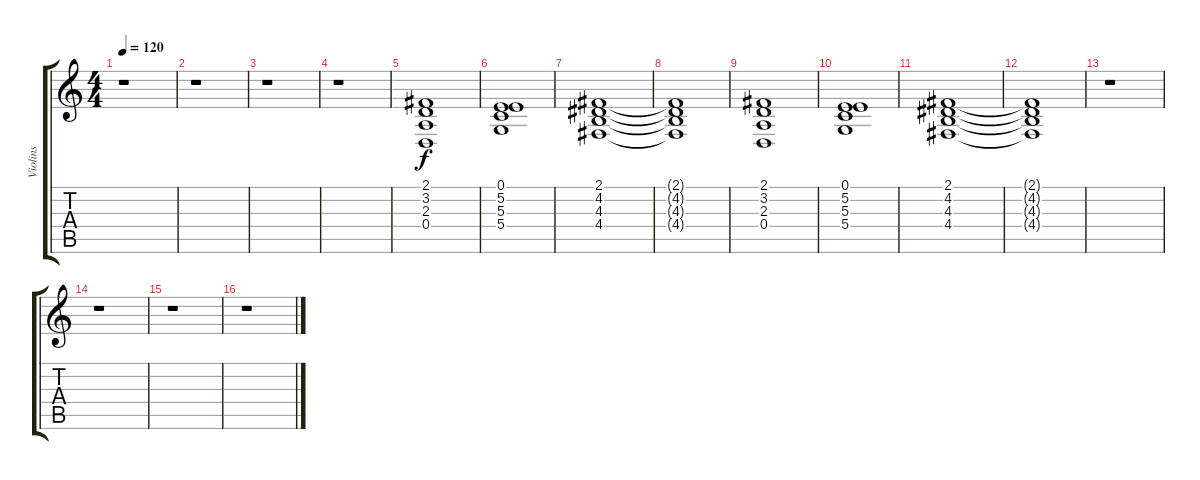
\track ("Violins" "Violins") {instrument synthstrings1}
\staff {score tabs}
\tuning (E4 B3 G3 D3 A2 E2) {hide}
\ts (4 4)
\tempo 120
\clef g2
\ks c
r.1{dy f} |
r.1 |
r.1 |
r.1 |
(2.1 3.2 2.3 0.4).1 |
(0.1 5.2 5.3 5.4).1 |
(2.1 4.2 4.3 4.4).1 |
(2.1{t} 4.2{t} 4.3{t} 4.4{t}).1 |
(2.1 3.2 2.3 0.4).1 |
(0.1 5.2 5.3 5.4).1 |
(2.1 4.2 4.3 4.4).1 |
(2.1{t} 4.2{t} 4.3{t} 4.4{t}).1 |
r.1 |
r.1 |
r.1 |
r.1
